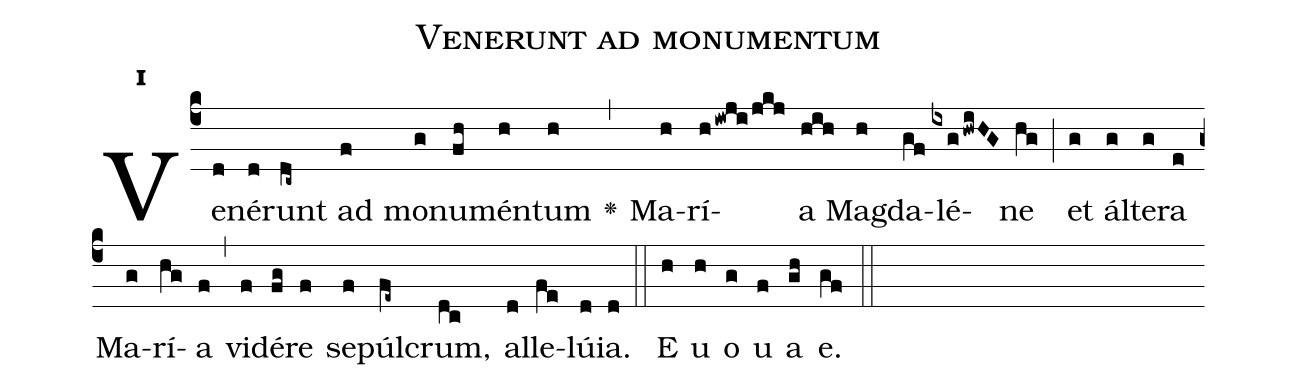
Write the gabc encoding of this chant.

name:Venerunt ad monumentum;
office-part:Antiphona;
mode:1;
%%
initial-style: 1;
name: Venerunt ad monumentum
book: Antiphonae & Responsoria/Tomus II, p. 147;
occasion: Dominica Paschae in Resurrectione Domini;
office-part: Vesperae Ant 1;
user-notes: ;
commentary: ;
annotation: 1f;
centering-scheme: english;
fontsize: 12;
font: OFLSortsMillGoudy;
height: 11;
width: 4.5;
%%
(c4)Ve(d)né(d)runt(dc~) ad(f) mo(g)nu(fh)mén(h)tum(h) <v>\greheightstar</v>(,) Ma(h)rí(hiwji/jkj)a(hih) Mag(h)da(gf)lé(ixghwiHG)ne(hg) (;) et(g) ál(g)te(g)ra(e) Ma(g)rí(hg)a(f) (,) vi(f)dé(fg)re(f) se(f)púl(fe~)crum,(dc) al(d)le(fe)lú(d)ia.(d) (::)
E(h) u(h) o(g) u(f) a(gh) e.(gf) (::)
